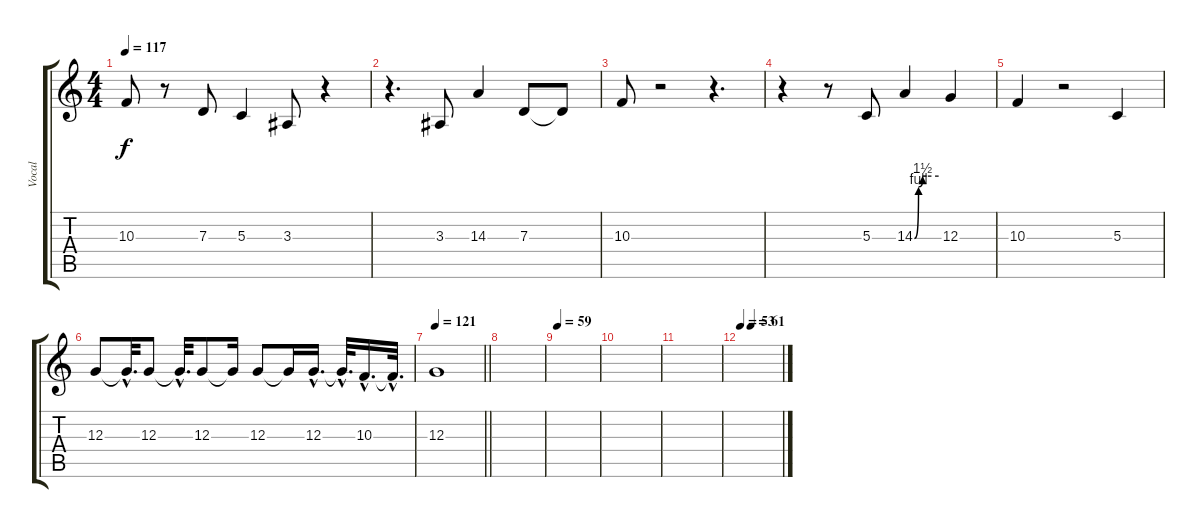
\track ("Vocal" "Vocal") {instrument altosax}
\staff {score tabs}
\tuning (E4 B3 G3 D3 A2 E2) {hide}
\ts (4 4)
\tempo 117
\clef g2
\ks c
10.3.8{dy f} r.8 7.3.8 5.3.4 3.3.8 r.4 |
r.4{d} 3.3.8 14.3.4 7.3.8 7.3{t}.8 |
10.3.8 r.2 r.4{d} |
r.4 r.8 5.3.8 14.3{be (custom 0 0 10 4 20 6 30 6 60 6)}.4 12.3.4 |
10.3.4 r.2 5.3.4 |
12.3.8 12.3{hac t}.32{d} 12.3.8 12.3{hac t}.32{d} 12.3.8 12.3{t}.16 12.3.8 12.3{t}.16 12.3{hac}.16{d} 12.3{hac t}.32{d} 10.3{hac}.16{d} 10.3{hac t}.32{d} |
\tempo 121
\barLineRight lightlight
12.3.1 |
|
\tempo 59
|
|
|
\tempo 60
\tempo (61 0.25)
\tempo 53
